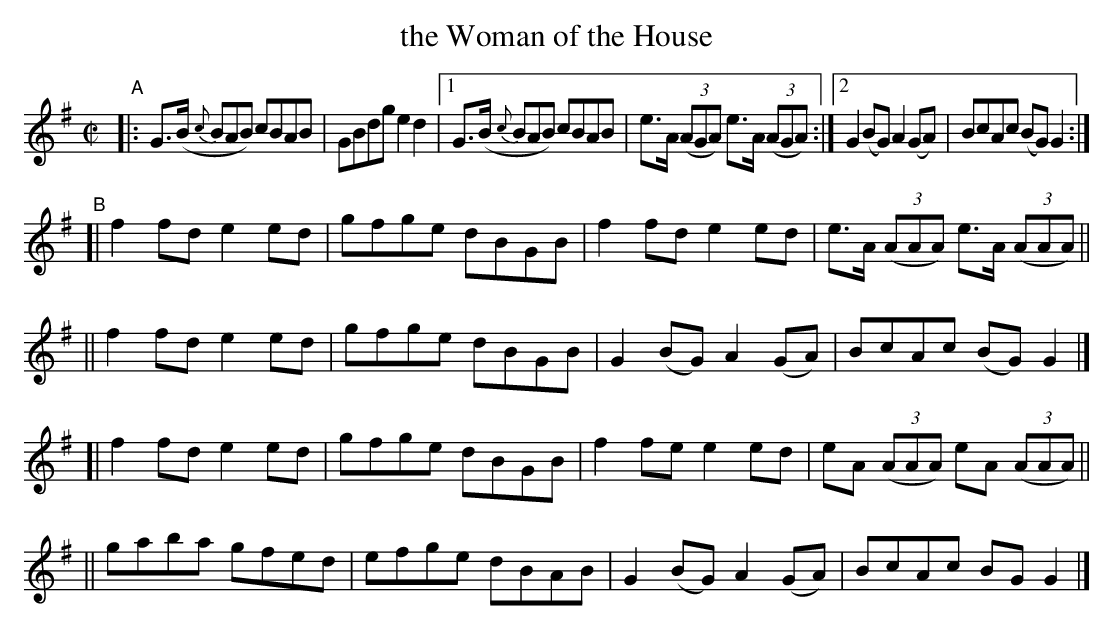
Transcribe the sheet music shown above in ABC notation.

X:1
T: the Woman of the House
M: C|
L: 1/8
K: G
"^A"\
|: G>(B 3{c}BAB) cBAB | GBdg e2d2 |\
[1 G>(B 3{c}BAB) cBAB | e>A (3(AGA) e>A (3(AGA) :|\
[2 G2(BG) A2(GA) | BcAc (BG)G2 :|
"^B"\
[| f2fd e2ed | gfge dBGB | f2fd e2ed | e>A (3(AAA) e>A (3(AAA) ||
|| f2fd e2ed | gfge dBGB | G2(BG) A2(GA) | BcAc (BG)G2 |]
[| f2fd e2ed | gfge dBGB | f2fe e2ed | eA  (3(AAA) eA  (3(AAA) ||
|| gaba gfed | efge dBAB | G2(BG) A2(GA) | BcAc BGG2 |]
